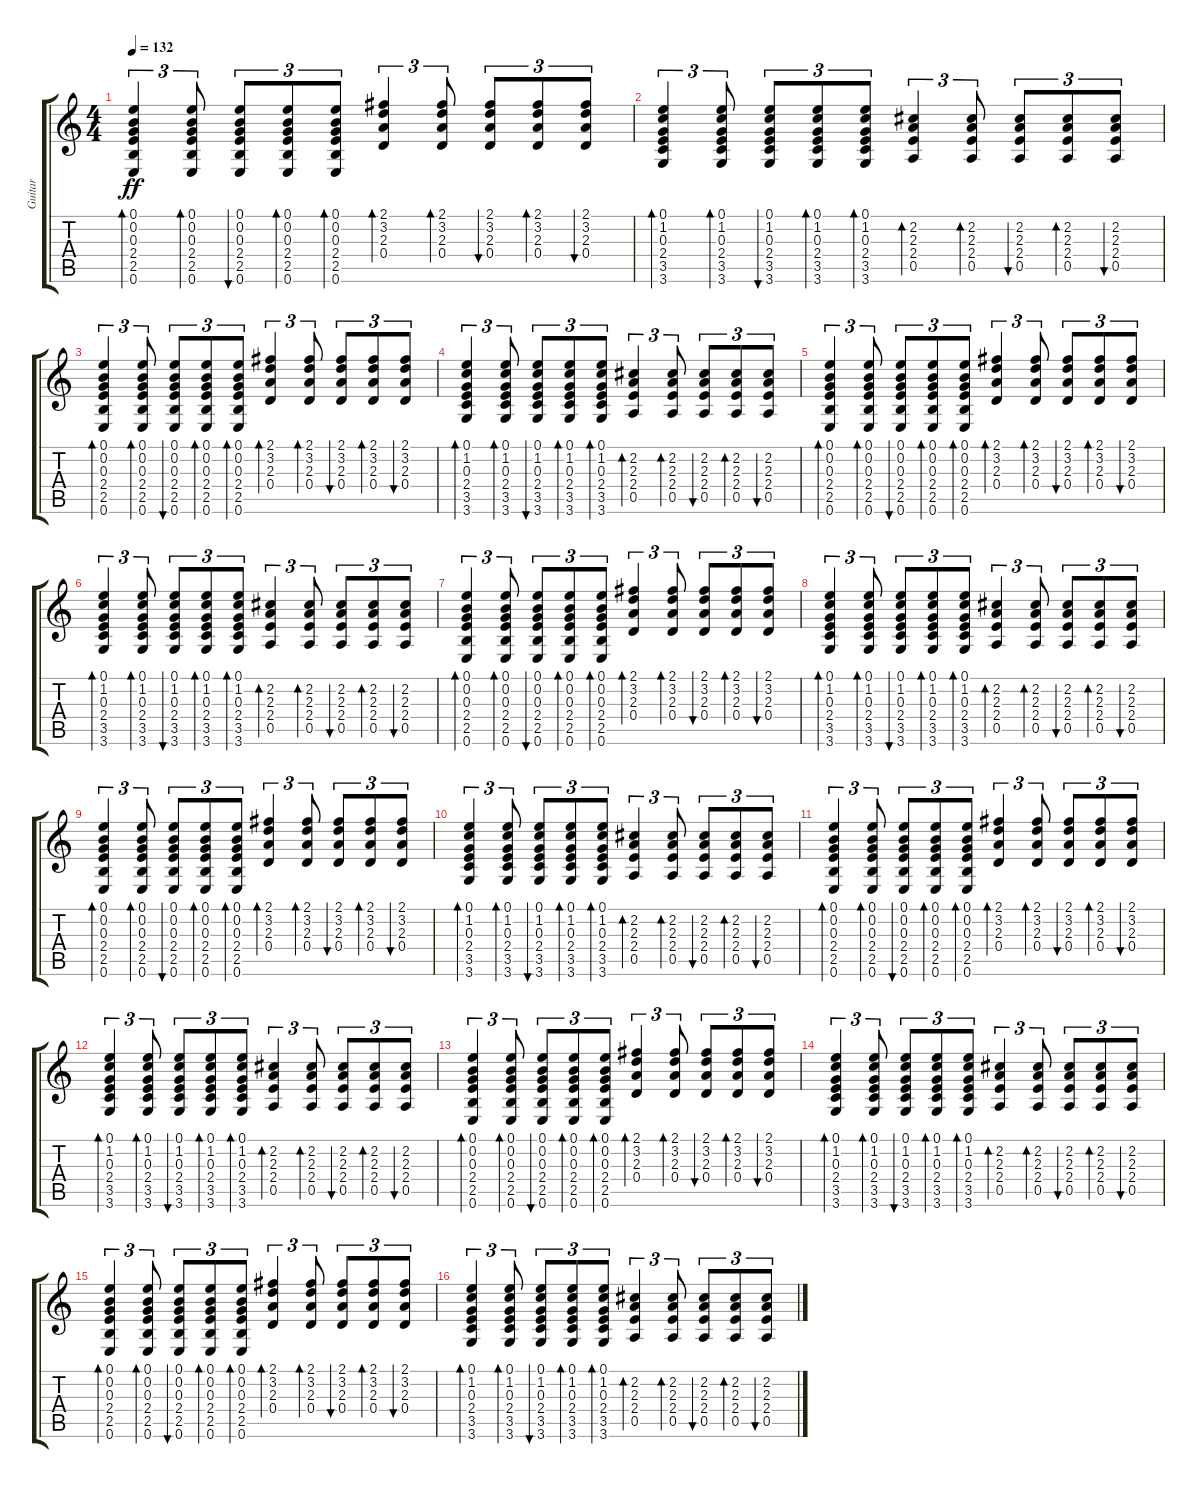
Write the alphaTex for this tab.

\track ("Guitar" "Guitar") {instrument acousticguitarsteel}
\staff {score tabs}
\tuning (E4 B3 G3 D3 A2 E2) {hide}
\ts (4 4)
\tempo 132
\clef g2
\ks c
(0.1 0.2 0.3 2.4 2.5 0.6).4{tu (3 2) bd 30 dy ff} (0.1 0.2 0.3 2.4 2.5 0.6).8{tu (3 2) bd 30} (0.1 0.2 0.3 2.4 2.5 0.6).8{tu (3 2) bu 30} (0.1 0.2 0.3 2.4 2.5 0.6).8{tu (3 2) bd 30} (0.1 0.2 0.3 2.4 2.5 0.6).8{tu (3 2) bd 30} (2.1 3.2 2.3 0.4).4{tu (3 2) bd 30} (2.1 3.2 2.3 0.4).8{tu (3 2) bd 30} (2.1 3.2 2.3 0.4).8{tu (3 2) bu 30} (2.1 3.2 2.3 0.4).8{tu (3 2) bd 30} (2.1 3.2 2.3 0.4).8{tu (3 2) bu 30} |
(0.1 1.2 0.3 2.4 3.5 3.6).4{tu (3 2) bd 30} (0.1 1.2 0.3 2.4 3.5 3.6).8{tu (3 2) bd 30} (0.1 1.2 0.3 2.4 3.5 3.6).8{tu (3 2) bu 30} (0.1 1.2 0.3 2.4 3.5 3.6).8{tu (3 2) bd 30} (0.1 1.2 0.3 2.4 3.5 3.6).8{tu (3 2) bd 30} (2.2 2.3 2.4 0.5).4{tu (3 2) bd 30} (2.2 2.3 2.4 0.5).8{tu (3 2) bd 30} (2.2 2.3 2.4 0.5).8{tu (3 2) bu 30} (2.2 2.3 2.4 0.5).8{tu (3 2) bd 30} (2.2 2.3 2.4 0.5).8{tu (3 2) bu 30} |
(0.1 0.2 0.3 2.4 2.5 0.6).4{tu (3 2) bd 30} (0.1 0.2 0.3 2.4 2.5 0.6).8{tu (3 2) bd 30} (0.1 0.2 0.3 2.4 2.5 0.6).8{tu (3 2) bu 30} (0.1 0.2 0.3 2.4 2.5 0.6).8{tu (3 2) bd 30} (0.1 0.2 0.3 2.4 2.5 0.6).8{tu (3 2) bd 30} (2.1 3.2 2.3 0.4).4{tu (3 2) bd 30} (2.1 3.2 2.3 0.4).8{tu (3 2) bd 30} (2.1 3.2 2.3 0.4).8{tu (3 2) bu 30} (2.1 3.2 2.3 0.4).8{tu (3 2) bd 30} (2.1 3.2 2.3 0.4).8{tu (3 2) bu 30} |
(0.1 1.2 0.3 2.4 3.5 3.6).4{tu (3 2) bd 30} (0.1 1.2 0.3 2.4 3.5 3.6).8{tu (3 2) bd 30} (0.1 1.2 0.3 2.4 3.5 3.6).8{tu (3 2) bu 30} (0.1 1.2 0.3 2.4 3.5 3.6).8{tu (3 2) bd 30} (0.1 1.2 0.3 2.4 3.5 3.6).8{tu (3 2) bd 30} (2.2 2.3 2.4 0.5).4{tu (3 2) bd 30} (2.2 2.3 2.4 0.5).8{tu (3 2) bd 30} (2.2 2.3 2.4 0.5).8{tu (3 2) bu 30} (2.2 2.3 2.4 0.5).8{tu (3 2) bd 30} (2.2 2.3 2.4 0.5).8{tu (3 2) bu 30} |
(0.1 0.2 0.3 2.4 2.5 0.6).4{tu (3 2) bd 30} (0.1 0.2 0.3 2.4 2.5 0.6).8{tu (3 2) bd 30} (0.1 0.2 0.3 2.4 2.5 0.6).8{tu (3 2) bu 30} (0.1 0.2 0.3 2.4 2.5 0.6).8{tu (3 2) bd 30} (0.1 0.2 0.3 2.4 2.5 0.6).8{tu (3 2) bd 30} (2.1 3.2 2.3 0.4).4{tu (3 2) bd 30} (2.1 3.2 2.3 0.4).8{tu (3 2) bd 30} (2.1 3.2 2.3 0.4).8{tu (3 2) bu 30} (2.1 3.2 2.3 0.4).8{tu (3 2) bd 30} (2.1 3.2 2.3 0.4).8{tu (3 2) bu 30} |
(0.1 1.2 0.3 2.4 3.5 3.6).4{tu (3 2) bd 30} (0.1 1.2 0.3 2.4 3.5 3.6).8{tu (3 2) bd 30} (0.1 1.2 0.3 2.4 3.5 3.6).8{tu (3 2) bu 30} (0.1 1.2 0.3 2.4 3.5 3.6).8{tu (3 2) bd 30} (0.1 1.2 0.3 2.4 3.5 3.6).8{tu (3 2) bd 30} (2.2 2.3 2.4 0.5).4{tu (3 2) bd 30} (2.2 2.3 2.4 0.5).8{tu (3 2) bd 30} (2.2 2.3 2.4 0.5).8{tu (3 2) bu 30} (2.2 2.3 2.4 0.5).8{tu (3 2) bd 30} (2.2 2.3 2.4 0.5).8{tu (3 2) bu 30} |
(0.1 0.2 0.3 2.4 2.5 0.6).4{tu (3 2) bd 30} (0.1 0.2 0.3 2.4 2.5 0.6).8{tu (3 2) bd 30} (0.1 0.2 0.3 2.4 2.5 0.6).8{tu (3 2) bu 30} (0.1 0.2 0.3 2.4 2.5 0.6).8{tu (3 2) bd 30} (0.1 0.2 0.3 2.4 2.5 0.6).8{tu (3 2) bd 30} (2.1 3.2 2.3 0.4).4{tu (3 2) bd 30} (2.1 3.2 2.3 0.4).8{tu (3 2) bd 30} (2.1 3.2 2.3 0.4).8{tu (3 2) bu 30} (2.1 3.2 2.3 0.4).8{tu (3 2) bd 30} (2.1 3.2 2.3 0.4).8{tu (3 2) bu 30} |
(0.1 1.2 0.3 2.4 3.5 3.6).4{tu (3 2) bd 30} (0.1 1.2 0.3 2.4 3.5 3.6).8{tu (3 2) bd 30} (0.1 1.2 0.3 2.4 3.5 3.6).8{tu (3 2) bu 30} (0.1 1.2 0.3 2.4 3.5 3.6).8{tu (3 2) bd 30} (0.1 1.2 0.3 2.4 3.5 3.6).8{tu (3 2) bd 30} (2.2 2.3 2.4 0.5).4{tu (3 2) bd 30} (2.2 2.3 2.4 0.5).8{tu (3 2) bd 30} (2.2 2.3 2.4 0.5).8{tu (3 2) bu 30} (2.2 2.3 2.4 0.5).8{tu (3 2) bd 30} (2.2 2.3 2.4 0.5).8{tu (3 2) bu 30} |
(0.1 0.2 0.3 2.4 2.5 0.6).4{tu (3 2) bd 30} (0.1 0.2 0.3 2.4 2.5 0.6).8{tu (3 2) bd 30} (0.1 0.2 0.3 2.4 2.5 0.6).8{tu (3 2) bu 30} (0.1 0.2 0.3 2.4 2.5 0.6).8{tu (3 2) bd 30} (0.1 0.2 0.3 2.4 2.5 0.6).8{tu (3 2) bd 30} (2.1 3.2 2.3 0.4).4{tu (3 2) bd 30} (2.1 3.2 2.3 0.4).8{tu (3 2) bd 30} (2.1 3.2 2.3 0.4).8{tu (3 2) bu 30} (2.1 3.2 2.3 0.4).8{tu (3 2) bd 30} (2.1 3.2 2.3 0.4).8{tu (3 2) bu 30} |
(0.1 1.2 0.3 2.4 3.5 3.6).4{tu (3 2) bd 30} (0.1 1.2 0.3 2.4 3.5 3.6).8{tu (3 2) bd 30} (0.1 1.2 0.3 2.4 3.5 3.6).8{tu (3 2) bu 30} (0.1 1.2 0.3 2.4 3.5 3.6).8{tu (3 2) bd 30} (0.1 1.2 0.3 2.4 3.5 3.6).8{tu (3 2) bd 30} (2.2 2.3 2.4 0.5).4{tu (3 2) bd 30} (2.2 2.3 2.4 0.5).8{tu (3 2) bd 30} (2.2 2.3 2.4 0.5).8{tu (3 2) bu 30} (2.2 2.3 2.4 0.5).8{tu (3 2) bd 30} (2.2 2.3 2.4 0.5).8{tu (3 2) bu 30} |
(0.1 0.2 0.3 2.4 2.5 0.6).4{tu (3 2) bd 30} (0.1 0.2 0.3 2.4 2.5 0.6).8{tu (3 2) bd 30} (0.1 0.2 0.3 2.4 2.5 0.6).8{tu (3 2) bu 30} (0.1 0.2 0.3 2.4 2.5 0.6).8{tu (3 2) bd 30} (0.1 0.2 0.3 2.4 2.5 0.6).8{tu (3 2) bd 30} (2.1 3.2 2.3 0.4).4{tu (3 2) bd 30} (2.1 3.2 2.3 0.4).8{tu (3 2) bd 30} (2.1 3.2 2.3 0.4).8{tu (3 2) bu 30} (2.1 3.2 2.3 0.4).8{tu (3 2) bd 30} (2.1 3.2 2.3 0.4).8{tu (3 2) bu 30} |
(0.1 1.2 0.3 2.4 3.5 3.6).4{tu (3 2) bd 30} (0.1 1.2 0.3 2.4 3.5 3.6).8{tu (3 2) bd 30} (0.1 1.2 0.3 2.4 3.5 3.6).8{tu (3 2) bu 30} (0.1 1.2 0.3 2.4 3.5 3.6).8{tu (3 2) bd 30} (0.1 1.2 0.3 2.4 3.5 3.6).8{tu (3 2) bd 30} (2.2 2.3 2.4 0.5).4{tu (3 2) bd 30} (2.2 2.3 2.4 0.5).8{tu (3 2) bd 30} (2.2 2.3 2.4 0.5).8{tu (3 2) bu 30} (2.2 2.3 2.4 0.5).8{tu (3 2) bd 30} (2.2 2.3 2.4 0.5).8{tu (3 2) bu 30} |
(0.1 0.2 0.3 2.4 2.5 0.6).4{tu (3 2) bd 30} (0.1 0.2 0.3 2.4 2.5 0.6).8{tu (3 2) bd 30} (0.1 0.2 0.3 2.4 2.5 0.6).8{tu (3 2) bu 30} (0.1 0.2 0.3 2.4 2.5 0.6).8{tu (3 2) bd 30} (0.1 0.2 0.3 2.4 2.5 0.6).8{tu (3 2) bd 30} (2.1 3.2 2.3 0.4).4{tu (3 2) bd 30} (2.1 3.2 2.3 0.4).8{tu (3 2) bd 30} (2.1 3.2 2.3 0.4).8{tu (3 2) bu 30} (2.1 3.2 2.3 0.4).8{tu (3 2) bd 30} (2.1 3.2 2.3 0.4).8{tu (3 2) bu 30} |
(0.1 1.2 0.3 2.4 3.5 3.6).4{tu (3 2) bd 30} (0.1 1.2 0.3 2.4 3.5 3.6).8{tu (3 2) bd 30} (0.1 1.2 0.3 2.4 3.5 3.6).8{tu (3 2) bu 30} (0.1 1.2 0.3 2.4 3.5 3.6).8{tu (3 2) bd 30} (0.1 1.2 0.3 2.4 3.5 3.6).8{tu (3 2) bd 30} (2.2 2.3 2.4 0.5).4{tu (3 2) bd 30} (2.2 2.3 2.4 0.5).8{tu (3 2) bd 30} (2.2 2.3 2.4 0.5).8{tu (3 2) bu 30} (2.2 2.3 2.4 0.5).8{tu (3 2) bd 30} (2.2 2.3 2.4 0.5).8{tu (3 2) bu 30} |
(0.1 0.2 0.3 2.4 2.5 0.6).4{tu (3 2) bd 30} (0.1 0.2 0.3 2.4 2.5 0.6).8{tu (3 2) bd 30} (0.1 0.2 0.3 2.4 2.5 0.6).8{tu (3 2) bu 30} (0.1 0.2 0.3 2.4 2.5 0.6).8{tu (3 2) bd 30} (0.1 0.2 0.3 2.4 2.5 0.6).8{tu (3 2) bd 30} (2.1 3.2 2.3 0.4).4{tu (3 2) bd 30} (2.1 3.2 2.3 0.4).8{tu (3 2) bd 30} (2.1 3.2 2.3 0.4).8{tu (3 2) bu 30} (2.1 3.2 2.3 0.4).8{tu (3 2) bd 30} (2.1 3.2 2.3 0.4).8{tu (3 2) bu 30} |
(0.1 1.2 0.3 2.4 3.5 3.6).4{tu (3 2) bd 30} (0.1 1.2 0.3 2.4 3.5 3.6).8{tu (3 2) bd 30} (0.1 1.2 0.3 2.4 3.5 3.6).8{tu (3 2) bu 30} (0.1 1.2 0.3 2.4 3.5 3.6).8{tu (3 2) bd 30} (0.1 1.2 0.3 2.4 3.5 3.6).8{tu (3 2) bd 30} (2.2 2.3 2.4 0.5).4{tu (3 2) bd 30} (2.2 2.3 2.4 0.5).8{tu (3 2) bd 30} (2.2 2.3 2.4 0.5).8{tu (3 2) bu 30} (2.2 2.3 2.4 0.5).8{tu (3 2) bd 30} (2.2 2.3 2.4 0.5).8{tu (3 2) bu 30}
